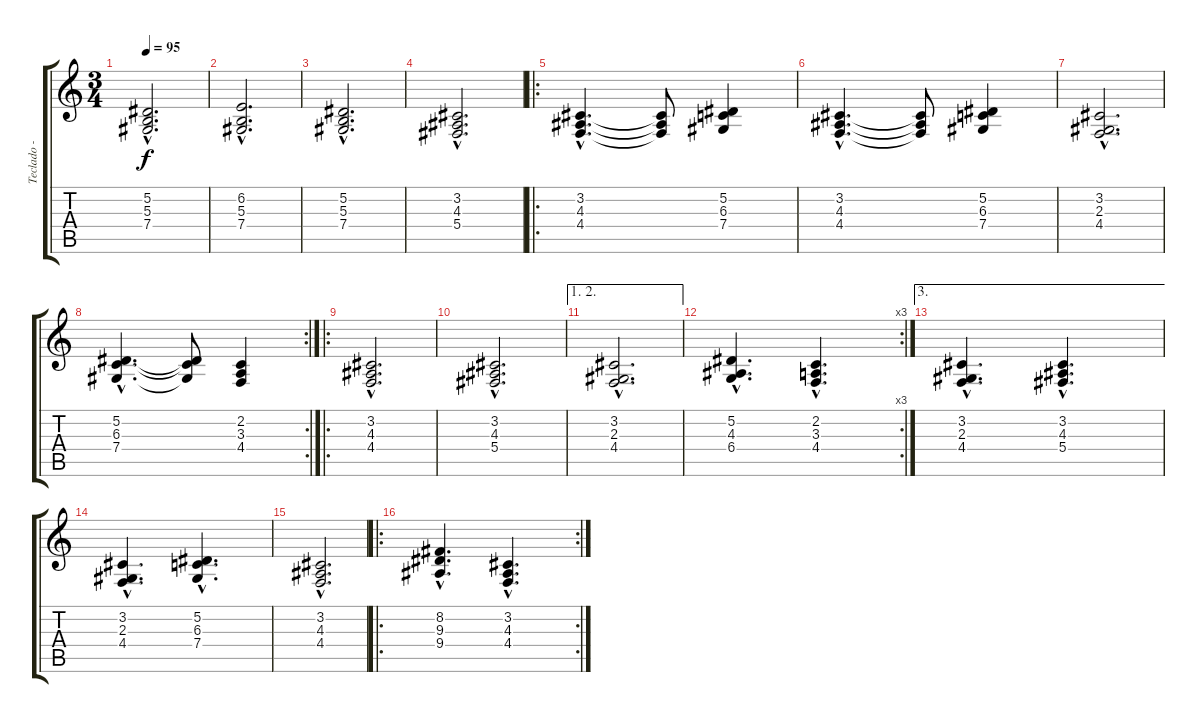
\track ("Teclado - Mao Esquerda" "Teclado - ") {instrument stringensemble1}
\staff {score tabs}
\tuning (Eb4 Bb3 Gb3 Db3 Ab2 Eb2) {hide}
\ts (3 4)
\tempo 95
\clef g2
\ks c
(5.2{hac} 5.3{hac} 7.4{hac}).2{d dy f} |
(6.2{hac} 5.3{hac} 7.4{hac}).2{d} |
(5.2{hac} 5.3{hac} 7.4{hac}).2{d} |
(3.2{hac} 4.3{hac} 5.4{hac}).2{d} |
\ro
(3.2{hac} 4.3{hac} 4.4{hac}).4{d} (3.2{t} 4.3{t} 4.4{t}).8 (5.2 6.3 7.4).4 |
(3.2{hac} 4.3{hac} 4.4{hac}).4{d} (3.2{t} 4.3{t} 4.4{t}).8 (5.2 6.3 7.4).4 |
(3.2{hac} 2.3{hac} 4.4{hac}).2{d} |
\rc 2
(5.2{hac} 6.3{hac} 7.4{hac}).4{d} (5.2{t} 6.3{t} 7.4{t}).8 (2.2 3.3 4.4).4 |
\ro
(3.2{hac} 4.3{hac} 4.4{hac}).2{d} |
(3.2{hac} 4.3{hac} 5.4{hac}).2{d} |
\ae (1 2)
(3.2{hac} 2.3{hac} 4.4{hac}).2{d} |
\rc 3
(5.2{hac} 4.3{hac} 6.4{hac}).4{d} (2.2{hac} 3.3{hac} 4.4{hac}).4{d} |
\ae 3
(3.2{hac} 2.3{hac} 4.4{hac}).4{d} (3.2{hac} 4.3{hac} 5.4{hac}).4{d} |
(3.2{hac} 2.3{hac} 4.4{hac}).4{d} (5.2{hac} 6.3{hac} 7.4{hac}).4{d} |
(3.2{hac} 4.3{hac} 4.4{hac}).2{d} |
\ro
\rc 2
(8.2{hac} 9.3{hac} 9.4{hac}).4{d} (3.2{hac} 4.3{hac} 4.4{hac}).4{d}
